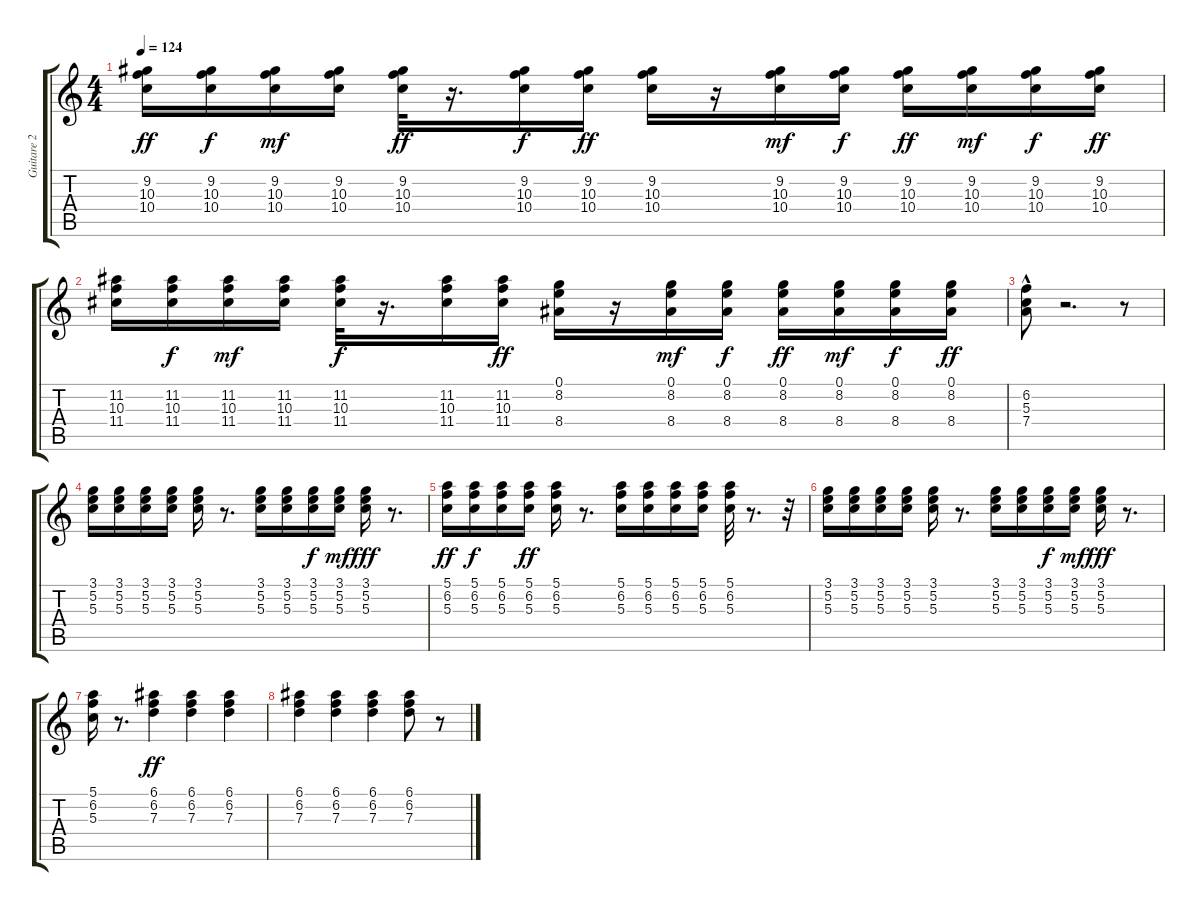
\track ("Guitare 2" "Guitare 2") {instrument acousticguitarsteel}
\staff {score tabs}
\tuning (E4 B3 G3 D3 A2 E2) {hide}
\ts (4 4)
\tempo 124
\clef g2
\ks c
(9.2 10.3 10.4).16{dy ff} (9.2 10.3 10.4).16{dy f} (9.2 10.3 10.4).16{dy mf} (9.2 10.3 10.4).16 (9.2 10.3 10.4).32{dy ff} r.16{d} (9.2 10.3 10.4).16{dy f} (9.2 10.3 10.4).16{dy ff} (9.2 10.3 10.4).16 r.16 (9.2 10.3 10.4).16{dy mf} (9.2 10.3 10.4).16{dy f} (9.2 10.3 10.4).16{dy ff} (9.2 10.3 10.4).16{dy mf} (9.2 10.3 10.4).16{dy f} (9.2 10.3 10.4).16{dy ff} |
(11.2 10.3 11.4).16 (11.2 10.3 11.4).16{dy f} (11.2 10.3 11.4).16{dy mf} (11.2 10.3 11.4).16 (11.2 10.3 11.4).32{dy f} r.16{d} (11.2 10.3 11.4).16 (11.2 10.3 11.4).16{dy ff} (0.1 8.2 8.4).16 r.16 (0.1 8.2 8.4).16{dy mf} (0.1 8.2 8.4).16{dy f} (0.1 8.2 8.4).16{dy ff} (0.1 8.2 8.4).16{dy mf} (0.1 8.2 8.4).16{dy f} (0.1 8.2 8.4).16{dy ff} |
(6.2 5.3 7.4{hac}).8 r.2{d} r.8 |
(3.1 5.2 5.3).16 (3.1 5.2 5.3).16 (3.1 5.2 5.3).16 (3.1 5.2 5.3).16 (3.1 5.2 5.3).16 r.8{d} (3.1 5.2 5.3).16 (3.1 5.2 5.3).16 (3.1 5.2 5.3).16{dy f} (3.1 5.2 5.3).16{dy mf} (3.1 5.2 5.3).16{dy fff} r.8{d} |
(5.1 6.2 5.3).16{dy ff} (5.1 6.2 5.3).16{dy f} (5.1 6.2 5.3).16 (5.1 6.2 5.3).16{dy ff} (5.1 6.2 5.3).16 r.8{d} (5.1 6.2 5.3).16 (5.1 6.2 5.3).16 (5.1 6.2 5.3).16 (5.1 6.2 5.3).16 (5.1 6.2 5.3).32 r.8{d} r.32 |
(3.1 5.2 5.3).16 (3.1 5.2 5.3).16 (3.1 5.2 5.3).16 (3.1 5.2 5.3).16 (3.1 5.2 5.3).16 r.8{d} (3.1 5.2 5.3).16 (3.1 5.2 5.3).16 (3.1 5.2 5.3).16{dy f} (3.1 5.2 5.3).16{dy mf} (3.1 5.2 5.3).16{dy fff} r.8{d} |
(5.1 6.2 5.3).16 r.8{d} (6.1 6.2 7.3).4{dy ff} (6.1 6.2 7.3).4 (6.1 6.2 7.3).4 |
(6.1 6.2 7.3).4 (6.1 6.2 7.3).4 (6.1 6.2 7.3).4 (6.1 6.2 7.3).8 r.8
